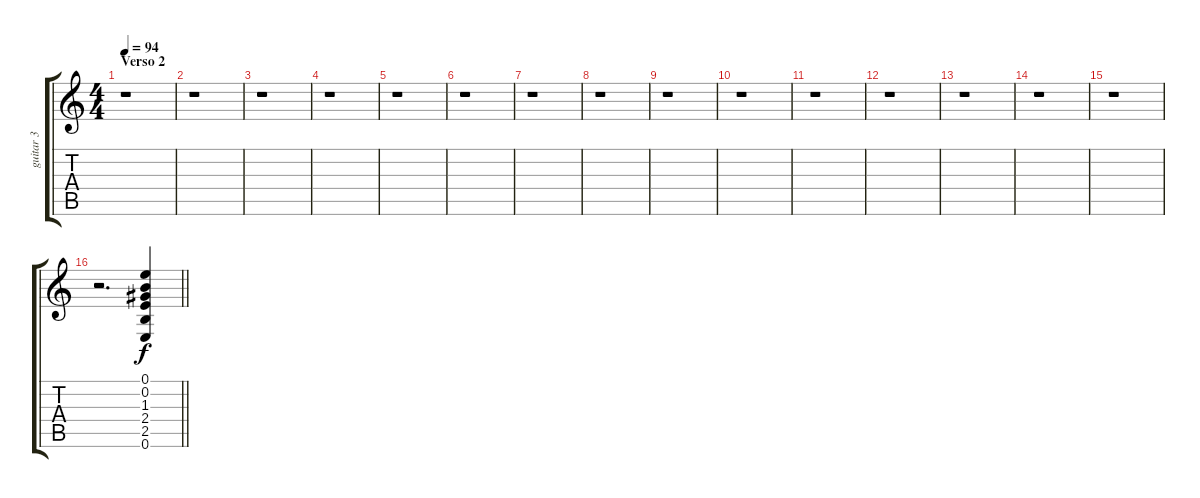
\track ("guitar 3" "guitar 3") {instrument overdrivenguitar}
\staff {score tabs}
\tuning (E4 B3 G3 D3 A2 E2) {hide}
\ts (4 4)
\section ("" "Verso 2")
\tempo 94
\clef g2
\ks c
r.1{dy f} |
r.1 |
r.1 |
r.1 |
r.1 |
r.1 |
r.1 |
r.1 |
r.1 |
r.1 |
r.1 |
r.1 |
r.1 |
r.1 |
r.1 |
\barLineRight lightlight
r.2{d} (0.1 0.2 1.3 2.4 2.5 0.6).4
